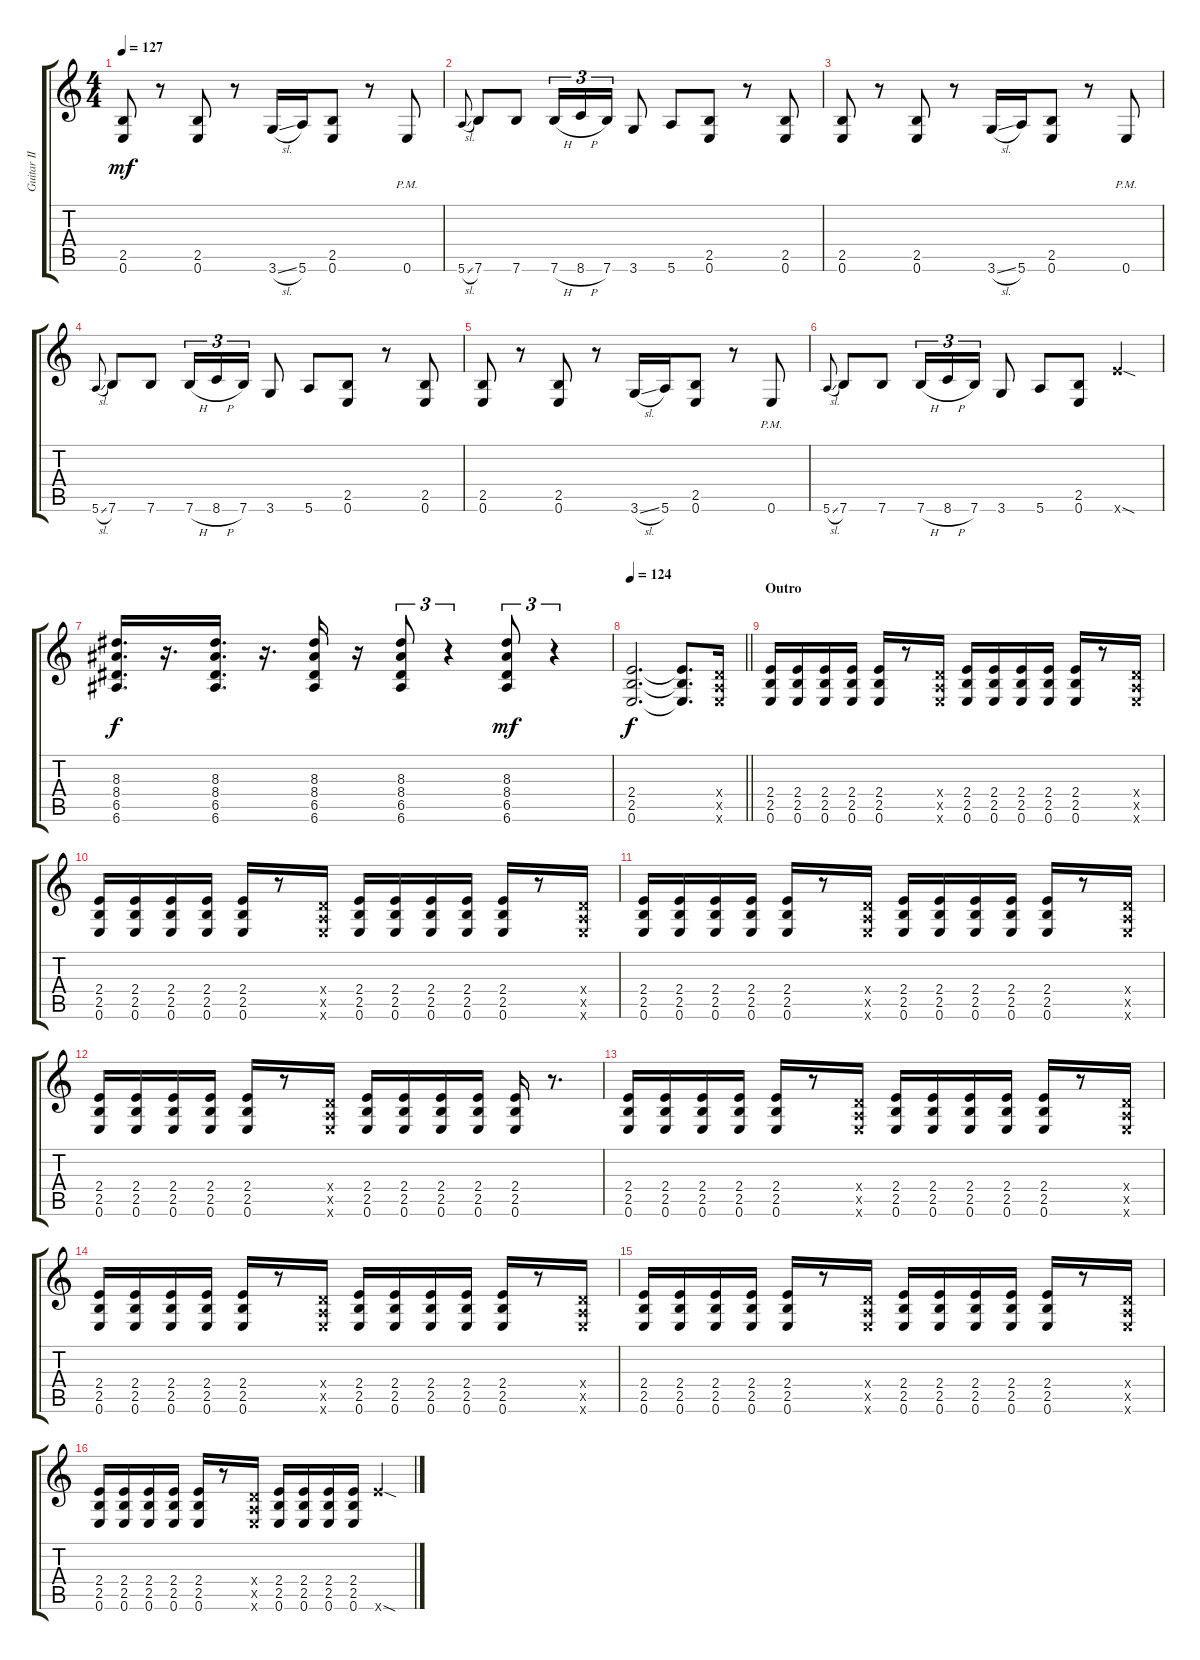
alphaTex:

\track ("Guitar II" "Guitar II") {instrument overdrivenguitar}
\staff {score tabs}
\tuning (E4 B3 G3 D3 A2 E2) {hide}
\ts (4 4)
\tempo 127
\clef g2
\ks c
(2.5 0.6).8{dy mf} r.8 (2.5 0.6).8 r.8 3.6{sl}.16 5.6.16 (2.5 0.6).8 r.8 0.6{pm}.8 |
5.6{sl}.8{gr onbeat} 7.6.8 7.6.8 7.6{h}.16{tu (3 2)} 8.6{h}.16{tu (3 2)} 7.6.16{tu (3 2)} 3.6.8 5.6.8 (2.5 0.6).8 r.8 (2.5 0.6).8 |
(2.5 0.6).8 r.8 (2.5 0.6).8 r.8 3.6{sl}.16 5.6.16 (2.5 0.6).8 r.8 0.6{pm}.8 |
5.6{sl}.8{gr onbeat} 7.6.8 7.6.8 7.6{h}.16{tu (3 2)} 8.6{h}.16{tu (3 2)} 7.6.16{tu (3 2)} 3.6.8 5.6.8 (2.5 0.6).8 r.8 (2.5 0.6).8 |
(2.5 0.6).8 r.8 (2.5 0.6).8 r.8 3.6{sl}.16 5.6.16 (2.5 0.6).8 r.8 0.6{pm}.8 |
5.6{sl}.8{gr onbeat} 7.6.8 7.6.8 7.6{h}.16{tu (3 2)} 8.6{h}.16{tu (3 2)} 7.6.16{tu (3 2)} 3.6.8 5.6.8 (2.5 0.6).8 12.6{sod x}.4 |
(8.3 8.4 6.5 6.6).16{d dy f} r.16{d} (8.3 8.4 6.5 6.6).16{d} r.16{d} (8.3 8.4 6.5 6.6).16 r.16 (8.3 8.4 6.5 6.6).8{tu (3 2)} r.4{tu (3 2)} (8.3 8.4 6.5 6.6).8{tu (3 2) dy mf} r.4{tu (3 2)} |
\tempo 124
\barLineRight lightlight
(2.4 2.5 0.6).2{d dy f} (2.4{t} 2.5{t} 0.6{t}).8{d} (0.4{x} 0.5{x} 0.6{x}).16 |
\section ("" "Outro")
(2.4 2.5 0.6).16 (2.4 2.5 0.6).16 (2.4 2.5 0.6).16 (2.4 2.5 0.6).16 (2.4 2.5 0.6).16 r.8 (0.4{x} 0.5{x} 0.6{x}).16 (2.4 2.5 0.6).16 (2.4 2.5 0.6).16 (2.4 2.5 0.6).16 (2.4 2.5 0.6).16 (2.4 2.5 0.6).16 r.8 (0.4{x} 0.5{x} 0.6{x}).16 |
(2.4 2.5 0.6).16 (2.4 2.5 0.6).16 (2.4 2.5 0.6).16 (2.4 2.5 0.6).16 (2.4 2.5 0.6).16 r.8 (0.4{x} 0.5{x} 0.6{x}).16 (2.4 2.5 0.6).16 (2.4 2.5 0.6).16 (2.4 2.5 0.6).16 (2.4 2.5 0.6).16 (2.4 2.5 0.6).16 r.8 (0.4{x} 0.5{x} 0.6{x}).16 |
(2.4 2.5 0.6).16 (2.4 2.5 0.6).16 (2.4 2.5 0.6).16 (2.4 2.5 0.6).16 (2.4 2.5 0.6).16 r.8 (0.4{x} 0.5{x} 0.6{x}).16 (2.4 2.5 0.6).16 (2.4 2.5 0.6).16 (2.4 2.5 0.6).16 (2.4 2.5 0.6).16 (2.4 2.5 0.6).16 r.8 (0.4{x} 0.5{x} 0.6{x}).16 |
(2.4 2.5 0.6).16 (2.4 2.5 0.6).16 (2.4 2.5 0.6).16 (2.4 2.5 0.6).16 (2.4 2.5 0.6).16 r.8 (0.4{x} 0.5{x} 0.6{x}).16 (2.4 2.5 0.6).16 (2.4 2.5 0.6).16 (2.4 2.5 0.6).16 (2.4 2.5 0.6).16 (2.4 2.5 0.6).16 r.8{d} |
(2.4 2.5 0.6).16 (2.4 2.5 0.6).16 (2.4 2.5 0.6).16 (2.4 2.5 0.6).16 (2.4 2.5 0.6).16 r.8 (0.4{x} 0.5{x} 0.6{x}).16 (2.4 2.5 0.6).16 (2.4 2.5 0.6).16 (2.4 2.5 0.6).16 (2.4 2.5 0.6).16 (2.4 2.5 0.6).16 r.8 (0.4{x} 0.5{x} 0.6{x}).16 |
(2.4 2.5 0.6).16 (2.4 2.5 0.6).16 (2.4 2.5 0.6).16 (2.4 2.5 0.6).16 (2.4 2.5 0.6).16 r.8 (0.4{x} 0.5{x} 0.6{x}).16 (2.4 2.5 0.6).16 (2.4 2.5 0.6).16 (2.4 2.5 0.6).16 (2.4 2.5 0.6).16 (2.4 2.5 0.6).16 r.8 (0.4{x} 0.5{x} 0.6{x}).16 |
(2.4 2.5 0.6).16 (2.4 2.5 0.6).16 (2.4 2.5 0.6).16 (2.4 2.5 0.6).16 (2.4 2.5 0.6).16 r.8 (0.4{x} 0.5{x} 0.6{x}).16 (2.4 2.5 0.6).16 (2.4 2.5 0.6).16 (2.4 2.5 0.6).16 (2.4 2.5 0.6).16 (2.4 2.5 0.6).16 r.8 (0.4{x} 0.5{x} 0.6{x}).16 |
(2.4 2.5 0.6).16 (2.4 2.5 0.6).16 (2.4 2.5 0.6).16 (2.4 2.5 0.6).16 (2.4 2.5 0.6).16 r.8 (0.4{x} 0.5{x} 0.6{x}).16 (2.4 2.5 0.6).16 (2.4 2.5 0.6).16 (2.4 2.5 0.6).16 (2.4 2.5 0.6).16 12.6{sod x}.4
